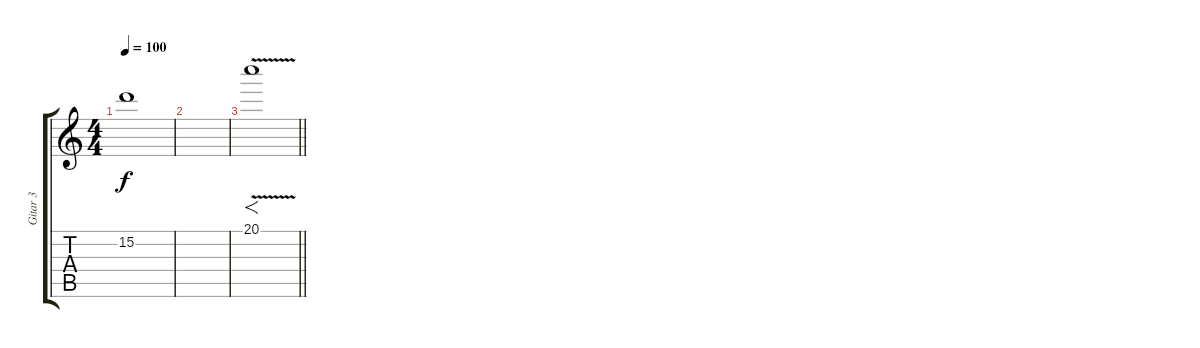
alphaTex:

\track ("Gitar 3" "Gitar 3") {instrument overdrivenguitar}
\staff {score tabs}
\tuning (E4 B3 G3 D3 A2 E2) {hide}
\ts (4 4)
\tempo 100
\clef g2
\ks c
15.2{t}.1{dy f} |
|
\barLineRight lightlight
20.1{v}.1{f}
